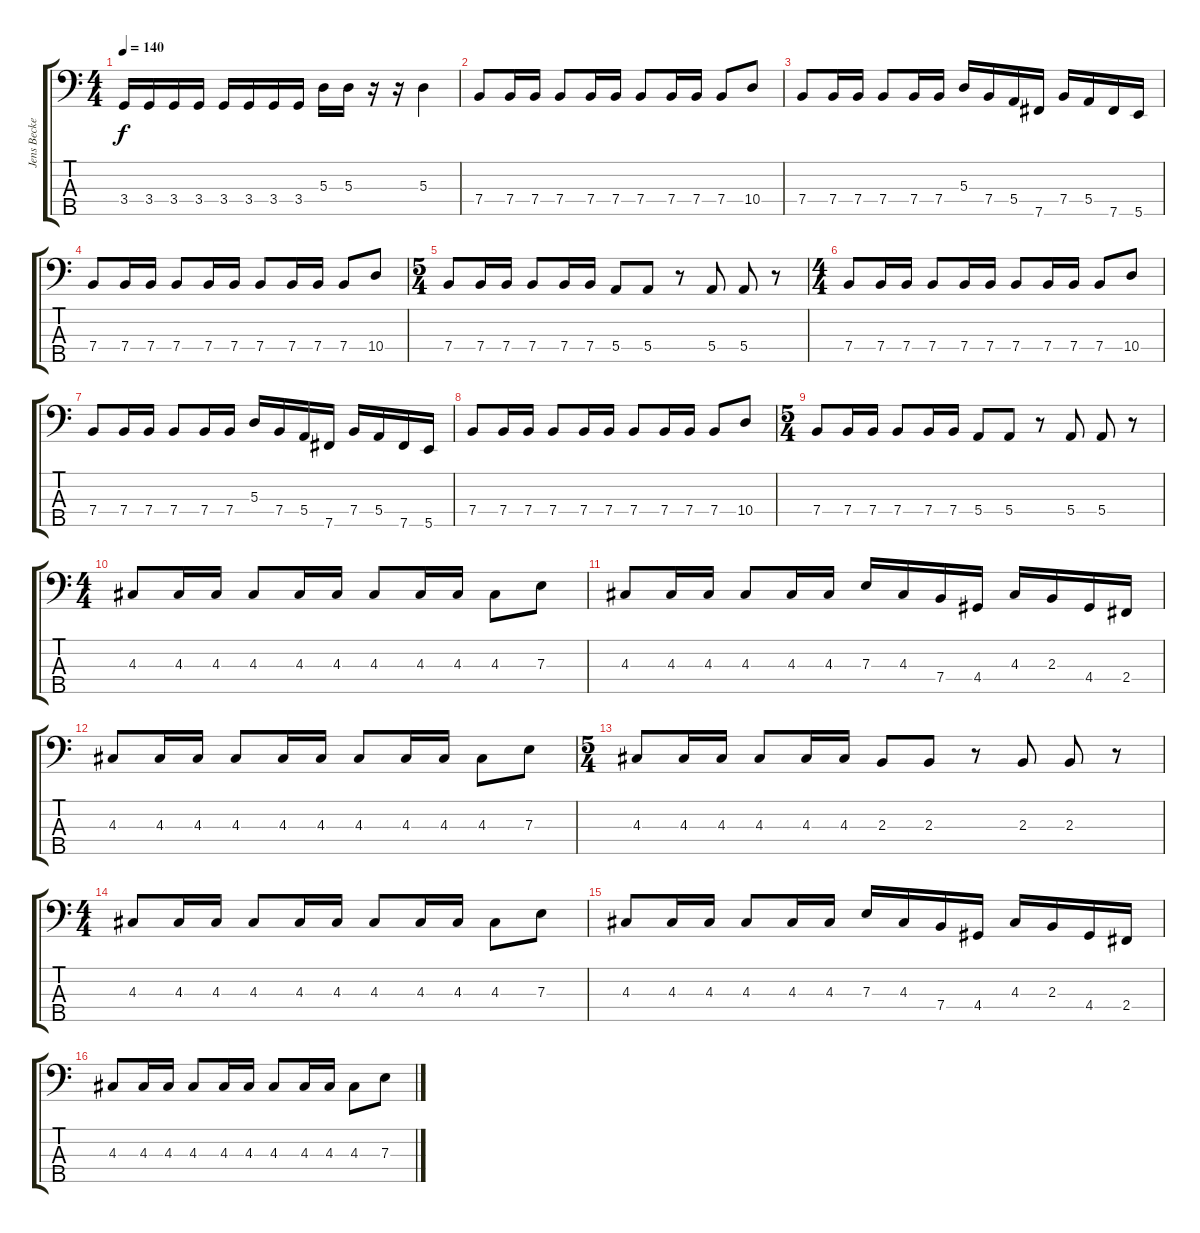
\track ("Jens Becker" "Jens Becke") {instrument electricbassfinger}
\staff {score tabs}
\tuning (G2 D2 A1 E1 B0) {hide}
\ts (4 4)
\tempo 140
\clef f4
\ks c
3.4.16{dy f} 3.4.16 3.4.16 3.4.16 3.4.16 3.4.16 3.4.16 3.4.16 5.3.16 5.3.16 r.16 r.16 5.3.4 |
7.4.8 7.4.16 7.4.16 7.4.8 7.4.16 7.4.16 7.4.8 7.4.16 7.4.16 7.4.8 10.4.8 |
7.4.8 7.4.16 7.4.16 7.4.8 7.4.16 7.4.16 5.3.16 7.4.16 5.4.16 7.5.16 7.4.16 5.4.16 7.5.16 5.5.16 |
7.4.8 7.4.16 7.4.16 7.4.8 7.4.16 7.4.16 7.4.8 7.4.16 7.4.16 7.4.8 10.4.8 |
\ts (5 4)
7.4.8 7.4.16 7.4.16 7.4.8 7.4.16 7.4.16 5.4.8 5.4.8 r.8 5.4.8 5.4.8 r.8 |
\ts (4 4)
7.4.8 7.4.16 7.4.16 7.4.8 7.4.16 7.4.16 7.4.8 7.4.16 7.4.16 7.4.8 10.4.8 |
7.4.8 7.4.16 7.4.16 7.4.8 7.4.16 7.4.16 5.3.16 7.4.16 5.4.16 7.5.16 7.4.16 5.4.16 7.5.16 5.5.16 |
7.4.8 7.4.16 7.4.16 7.4.8 7.4.16 7.4.16 7.4.8 7.4.16 7.4.16 7.4.8 10.4.8 |
\ts (5 4)
7.4.8 7.4.16 7.4.16 7.4.8 7.4.16 7.4.16 5.4.8 5.4.8 r.8 5.4.8 5.4.8 r.8 |
\ts (4 4)
4.3.8 4.3.16 4.3.16 4.3.8 4.3.16 4.3.16 4.3.8 4.3.16 4.3.16 4.3.8 7.3.8 |
4.3.8 4.3.16 4.3.16 4.3.8 4.3.16 4.3.16 7.3.16 4.3.16 7.4.16 4.4.16 4.3.16 2.3.16 4.4.16 2.4.16 |
4.3.8 4.3.16 4.3.16 4.3.8 4.3.16 4.3.16 4.3.8 4.3.16 4.3.16 4.3.8 7.3.8 |
\ts (5 4)
4.3.8 4.3.16 4.3.16 4.3.8 4.3.16 4.3.16 2.3.8 2.3.8 r.8 2.3.8 2.3.8 r.8 |
\ts (4 4)
4.3.8 4.3.16 4.3.16 4.3.8 4.3.16 4.3.16 4.3.8 4.3.16 4.3.16 4.3.8 7.3.8 |
4.3.8 4.3.16 4.3.16 4.3.8 4.3.16 4.3.16 7.3.16 4.3.16 7.4.16 4.4.16 4.3.16 2.3.16 4.4.16 2.4.16 |
4.3.8 4.3.16 4.3.16 4.3.8 4.3.16 4.3.16 4.3.8 4.3.16 4.3.16 4.3.8 7.3.8
